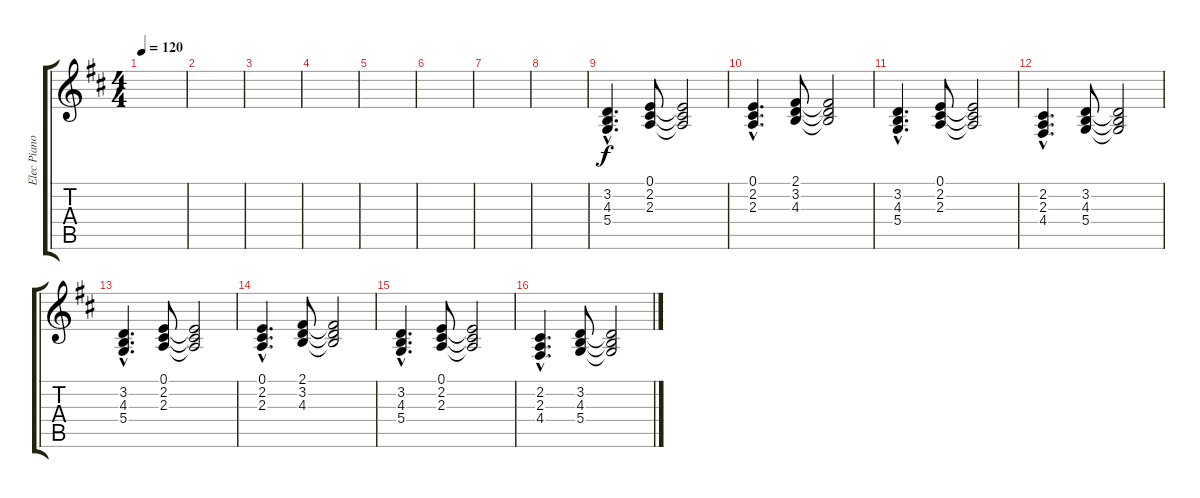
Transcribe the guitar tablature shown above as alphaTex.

\track ("Elec Piano" "Elec Piano") {instrument electricgrandpiano}
\staff {score tabs}
\tuning (E4 B3 G3 D3 A2 E2) {hide}
\ts (4 4)
\tempo 120
\clef g2
\ks d
|
|
|
|
|
|
|
|
(3.2{hac} 4.3{hac} 5.4{hac}).4{d} (0.1 2.2 2.3).8 (0.1{t} 2.2{t} 2.3{t}).2 |
(0.1{hac} 2.2{hac} 2.3{hac}).4{d} (2.1 3.2 4.3).8 (2.1{t} 3.2{t} 4.3{t}).2 |
(3.2{hac} 4.3{hac} 5.4{hac}).4{d} (0.1 2.2 2.3).8 (0.1{t} 2.2{t} 2.3{t}).2 |
(2.2{hac} 2.3{hac} 4.4{hac}).4{d} (3.2 4.3 5.4).8 (3.2{t} 4.3{t} 5.4{t}).2 |
(3.2{hac} 4.3{hac} 5.4{hac}).4{d} (0.1 2.2 2.3).8 (0.1{t} 2.2{t} 2.3{t}).2 |
(0.1{hac} 2.2{hac} 2.3{hac}).4{d} (2.1 3.2 4.3).8 (2.1{t} 3.2{t} 4.3{t}).2 |
(3.2{hac} 4.3{hac} 5.4{hac}).4{d} (0.1 2.2 2.3).8 (0.1{t} 2.2{t} 2.3{t}).2 |
(2.2{hac} 2.3{hac} 4.4{hac}).4{d} (3.2 4.3 5.4).8 (3.2{t} 4.3{t} 5.4{t}).2
